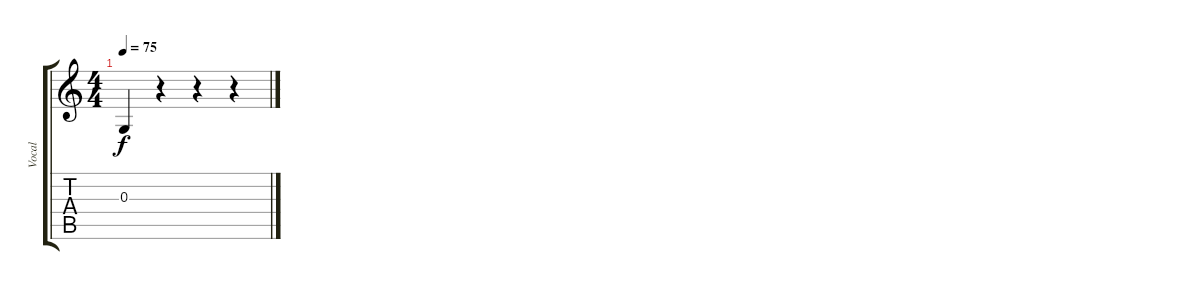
\track ("Vocal" "Vocal") {instrument clarinet}
\staff {score tabs}
\tuning (E4 B3 G3 D3 A2 E2) {hide}
\ts (4 4)
\tempo 75
\clef g2
\ks c
0.3{t}.4{dy f} r.4 r.4 r.4
